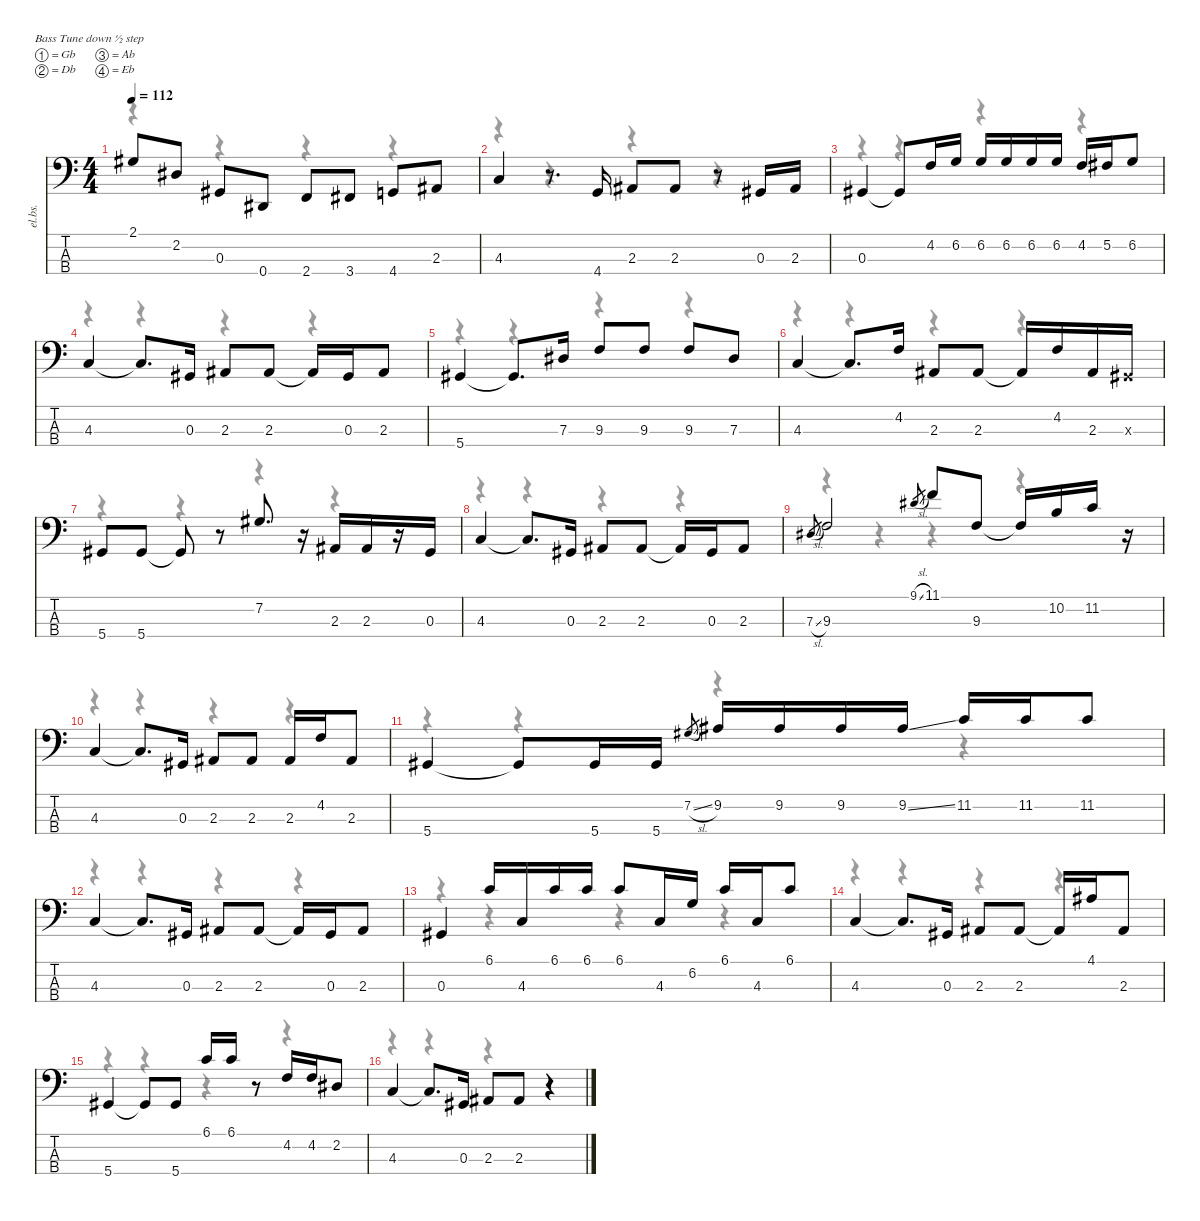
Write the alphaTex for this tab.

\defaultSystemsLayout 4
\hideDynamics
\bracketExtendMode nobrackets
\otherSystemsTrackNameOrientation horizontal
\track ("Bass" "el.bs.") {instrument electricbassfinger}
\staff {score tabs}
\tuning (Gb2 Db2 Ab1 Eb1)
\voice
\ts (4 4)
\tempo 112
\clef f4
\ks c
2.1{acc #}.8{dy f} 2.2{acc #}.8 0.3{acc #}.8 0.4{acc #}.8 2.4.8 3.4{acc #}.8 4.4.8 2.3{acc #}.8 |
4.3.4 r.8{d} 4.4.16 2.3{acc #}.8 2.3{acc #}.8 r.8 0.3{acc #}.16 2.3{acc #}.16 |
0.3{acc #}.4 0.3{t acc #}.8 4.2.16 6.2.16 6.2.16 6.2.16 6.2.16 6.2.16 4.2.16 5.2{acc #}.16 6.2.8 |
4.3.4 4.3{t}.8{d} 0.3{acc #}.16 2.3{acc #}.8 2.3{acc #}.8 2.3{t acc #}.16 0.3{acc #}.16 2.3{acc #}.8 |
5.4{acc #}.4 5.4{t acc #}.8{d} 7.3{acc #}.16 9.3.8 9.3.8 9.3.8 7.3{acc #}.8 |
4.3.4 4.3{t}.8{d} 4.2.16 2.3{acc #}.8 2.3{acc #}.8 2.3{t acc #}.16 4.2.16 2.3{acc #}.16 0.3{x acc #}.16 |
5.4{acc #}.8 5.4{acc #}.8 5.4{t acc #}.8 r.8 7.2{acc #}.8{d} r.16 2.3{acc #}.16 2.3{acc #}.16 r.16 0.3{acc #}.16 |
4.3.4 4.3{t}.8{d} 0.3{acc #}.16 2.3{acc #}.8 2.3{acc #}.8 2.3{t acc #}.16 0.3{acc #}.16 2.3{acc #}.8 |
7.3{sl acc #}.8{gr dy mp} 9.3.2{dy f} 9.1{sl acc #}.8{gr dy mp} 11.1.8{dy f} 9.3.8 9.3{t}.16 10.2.16 11.2.16 r.16 |
4.3.4 4.3{t}.8{d} 0.3{acc #}.16 2.3{acc #}.8 2.3{acc #}.8 2.3{acc #}.16 4.2.16 2.3{acc #}.8 |
5.4{acc #}.4 5.4{t acc #}.8 5.4{acc #}.16 5.4{acc #}.16 7.2{sl acc #}.8{gr dy mp} 9.2{acc #}.16{dy f} 9.2{acc #}.16 9.2{acc #}.16 9.2{ss acc #}.16 11.2.16 11.2.16 11.2.8 |
4.3.4 4.3{t}.8{d} 0.3{acc #}.16 2.3{acc #}.8 2.3{acc #}.8 2.3{t acc #}.16 0.3{acc #}.16 2.3{acc #}.8 |
0.3{acc #}.4 6.1.16 4.3.16 6.1.16 6.1.16 6.1.8 4.3.16 6.2.16 6.1.16 4.3.16 6.1.8 |
4.3.4 4.3{t}.8{d} 0.3{acc #}.16 2.3{acc #}.8 2.3{acc #}.8 2.3{t acc #}.16 4.1{acc #}.16 2.3{acc #}.8 |
5.4{acc #}.4 5.4{t acc #}.8 5.4{acc #}.8 6.1.16 6.1.16 r.8 4.2.16 4.2.16 2.2{acc #}.8 |
4.3.4 4.3{t}.8{d} 0.3{acc #}.16 2.3{acc #}.8 2.3{acc #}.8 r.4
\voice
\clef f4
\ottava regular
\simile none
\ks c
r.4{dy mf} r.4 r.4 r.4 |
r.4 r.4 r.4 r.4 |
r.4 r.4 r.4 r.4 |
r.4 r.4 r.4 r.4 |
r.4 r.4 r.4 r.4 |
r.4 r.4 r.4 r.4 |
r.4 r.4 r.4 r.4 |
r.4 r.4 r.4 r.4 |
r.4 r.4 r.4 r.4 |
r.4 r.4 r.4 r.4 |
r.4 r.4 r.4 r.4 |
r.4 r.4 r.4 r.4 |
r.4 r.4 r.4 r.4 |
r.4 r.4 r.4 r.4 |
r.4 r.4 r.4 r.4 |
r.4 r.4 r.4 r.4
